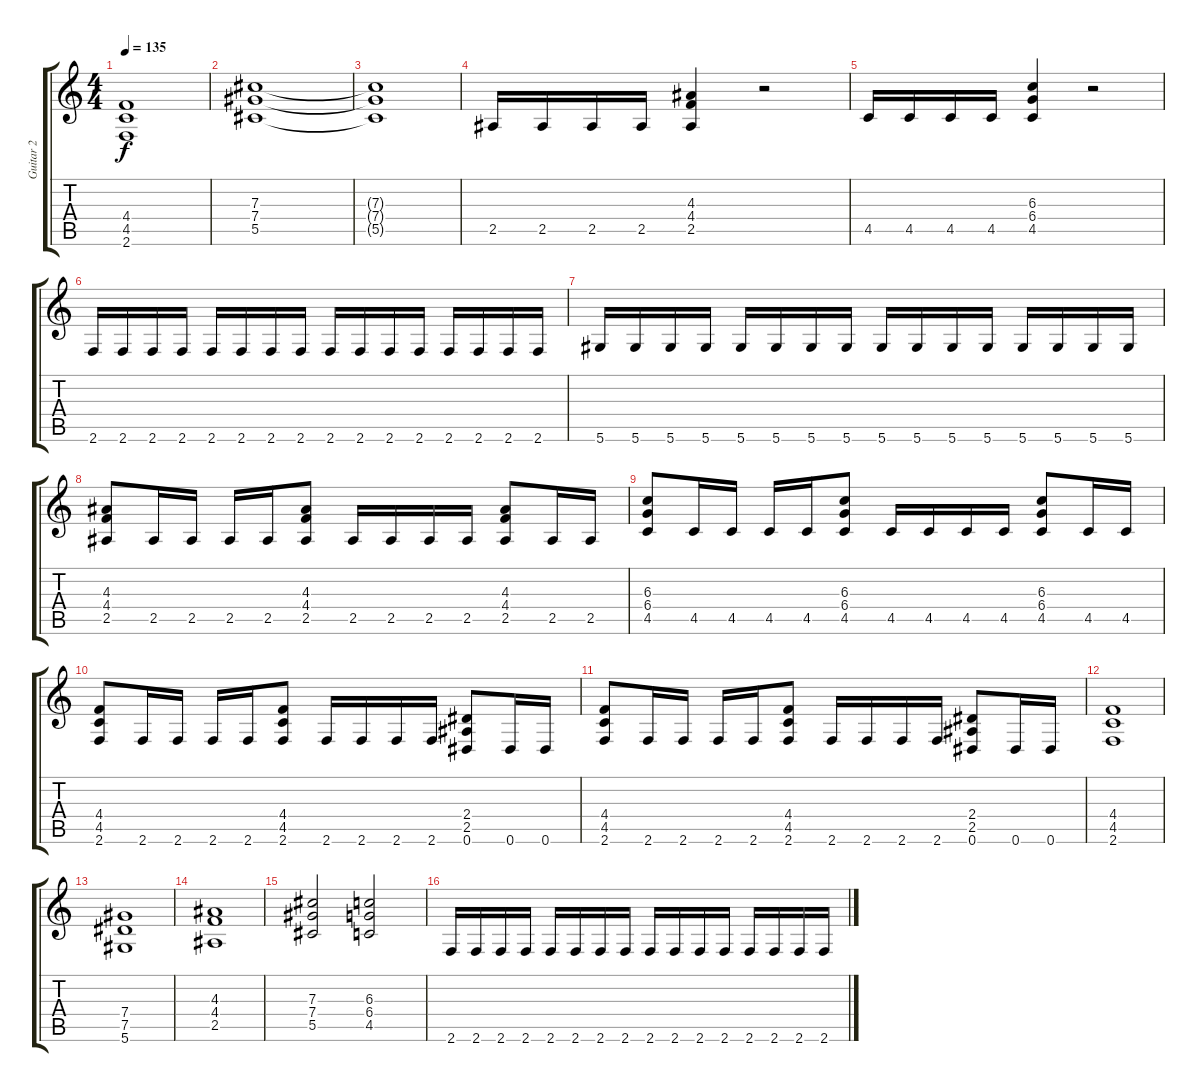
\track ("Guitar 2" "Guitar 2") {instrument distortionguitar}
\staff {score tabs}
\tuning (Eb4 Bb3 Gb3 Db3 Ab2 Eb2) {hide}
\ts (4 4)
\tempo 135
\clef g2
\ks c
(4.4{t} 4.5{t} 2.6{t}).1{dy f} |
(7.3 7.4 5.5).1 |
(7.3{t} 7.4{t} 5.5{t}).1 |
2.5.16 2.5.16 2.5.16 2.5.16 (4.3 4.4 2.5).4 r.2 |
4.5.16 4.5.16 4.5.16 4.5.16 (6.3 6.4 4.5).4 r.2 |
2.6.16 2.6.16 2.6.16 2.6.16 2.6.16 2.6.16 2.6.16 2.6.16 2.6.16 2.6.16 2.6.16 2.6.16 2.6.16 2.6.16 2.6.16 2.6.16 |
5.6.16 5.6.16 5.6.16 5.6.16 5.6.16 5.6.16 5.6.16 5.6.16 5.6.16 5.6.16 5.6.16 5.6.16 5.6.16 5.6.16 5.6.16 5.6.16 |
(4.3 4.4 2.5).8 2.5.16 2.5.16 2.5.16 2.5.16 (4.3 4.4 2.5).8 2.5.16 2.5.16 2.5.16 2.5.16 (4.3 4.4 2.5).8 2.5.16 2.5.16 |
(6.3 6.4 4.5).8 4.5.16 4.5.16 4.5.16 4.5.16 (6.3 6.4 4.5).8 4.5.16 4.5.16 4.5.16 4.5.16 (6.3 6.4 4.5).8 4.5.16 4.5.16 |
(4.4 4.5 2.6).8 2.6.16 2.6.16 2.6.16 2.6.16 (4.4 4.5 2.6).8 2.6.16 2.6.16 2.6.16 2.6.16 (2.4 2.5 0.6).8 0.6.16 0.6.16 |
(4.4 4.5 2.6).8 2.6.16 2.6.16 2.6.16 2.6.16 (4.4 4.5 2.6).8 2.6.16 2.6.16 2.6.16 2.6.16 (2.4 2.5 0.6).8 0.6.16 0.6.16 |
(4.4 4.5 2.6).1 |
(7.4 7.5 5.6).1 |
(4.3 4.4 2.5).1 |
(7.3 7.4 5.5).2 (6.3 6.4 4.5).2 |
2.6.16 2.6.16 2.6.16 2.6.16 2.6.16 2.6.16 2.6.16 2.6.16 2.6.16 2.6.16 2.6.16 2.6.16 2.6.16 2.6.16 2.6.16 2.6.16
